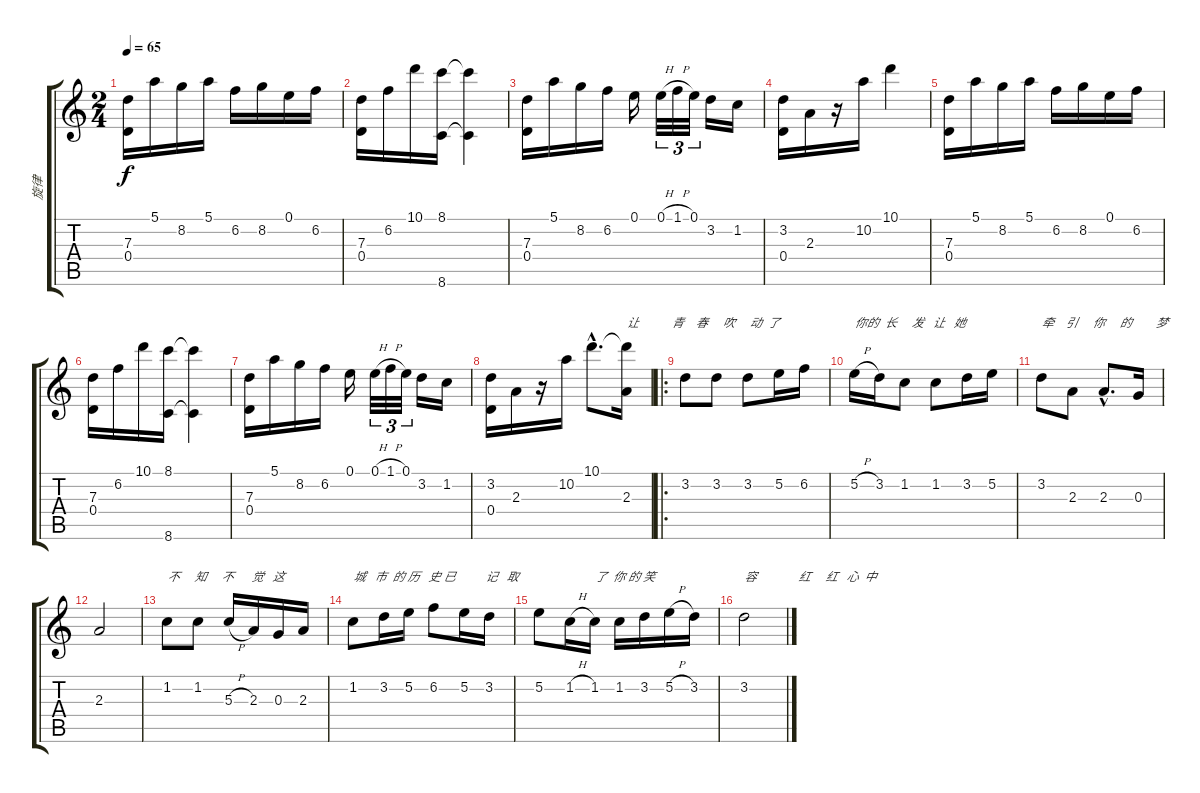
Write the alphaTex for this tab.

\track ("旋律" "旋律") {instrument acousticguitarnylon}
\staff {score tabs}
\tuning (E4 B3 G3 D3 A2 E2) {hide}
\ts (2 4)
\tempo 65
\clef g2
\ks c
(7.3 0.4).16{dy f instrument acousticguitarnylon} 5.1.16 8.2.16 5.1.16 6.2.16 8.2.16 0.1.16 6.2.16 |
(7.3 0.4).16 6.2.16 10.1.16 (8.1 8.6).16 (8.1{t} 8.6{t}).4 |
(7.3 0.4).16 5.1.16 8.2.16 6.2.16 0.1.16 0.1{h}.32{tu (3 2)} 1.1{h}.32{tu (3 2)} 0.1.32{tu (3 2)} 3.2.16 1.2.16 |
(3.2 0.4).16 2.3.16 r.16 10.2.16 10.1.4 |
(7.3 0.4).16 5.1.16 8.2.16 5.1.16 6.2.16 8.2.16 0.1.16 6.2.16 |
(7.3 0.4).16 6.2.16 10.1.16 (8.1 8.6).16 (8.1{t} 8.6{t}).4 |
(7.3 0.4).16 5.1.16 8.2.16 6.2.16 0.1.16 0.1{h}.32{tu (3 2)} 1.1{h}.32{tu (3 2)} 0.1.32{tu (3 2)} 3.2.16 1.2.16 |
(3.2 0.4).16 2.3.16 r.16 10.2.16 10.1{hac}.8{d} (10.1{t} 2.3).16{txt "让           青    春     吹     动  了"} |
\ro
3.2.8 3.2.8 3.2.8 5.2.16 6.2.16 |
5.2{h}.16{txt "你的  长     发   让   她"} 3.2.16 1.2.8 1.2.8 3.2.16 5.2.16 |
3.2.8{txt "牵    引     你     的        梦"} 2.3.8 2.3{hac}.8{d} 0.3.16 |
2.3.2 |
1.2.8{txt "不     知     不      觉   这"} 1.2.8 5.3{h}.16 2.3.16 0.3.16 2.3.16 |
1.2.8{txt "城   市  的 历   史 已          记   取"} 3.2.16 5.2.16 6.2.8 5.2.16 3.2.16 |
5.2.8 1.2{h}.16 1.2.16{txt "了  你 的 笑 "} 1.2.16 3.2.16 5.2{h}.16 3.2.16 |
3.2.2{txt "容              红     红   心  中         "}
